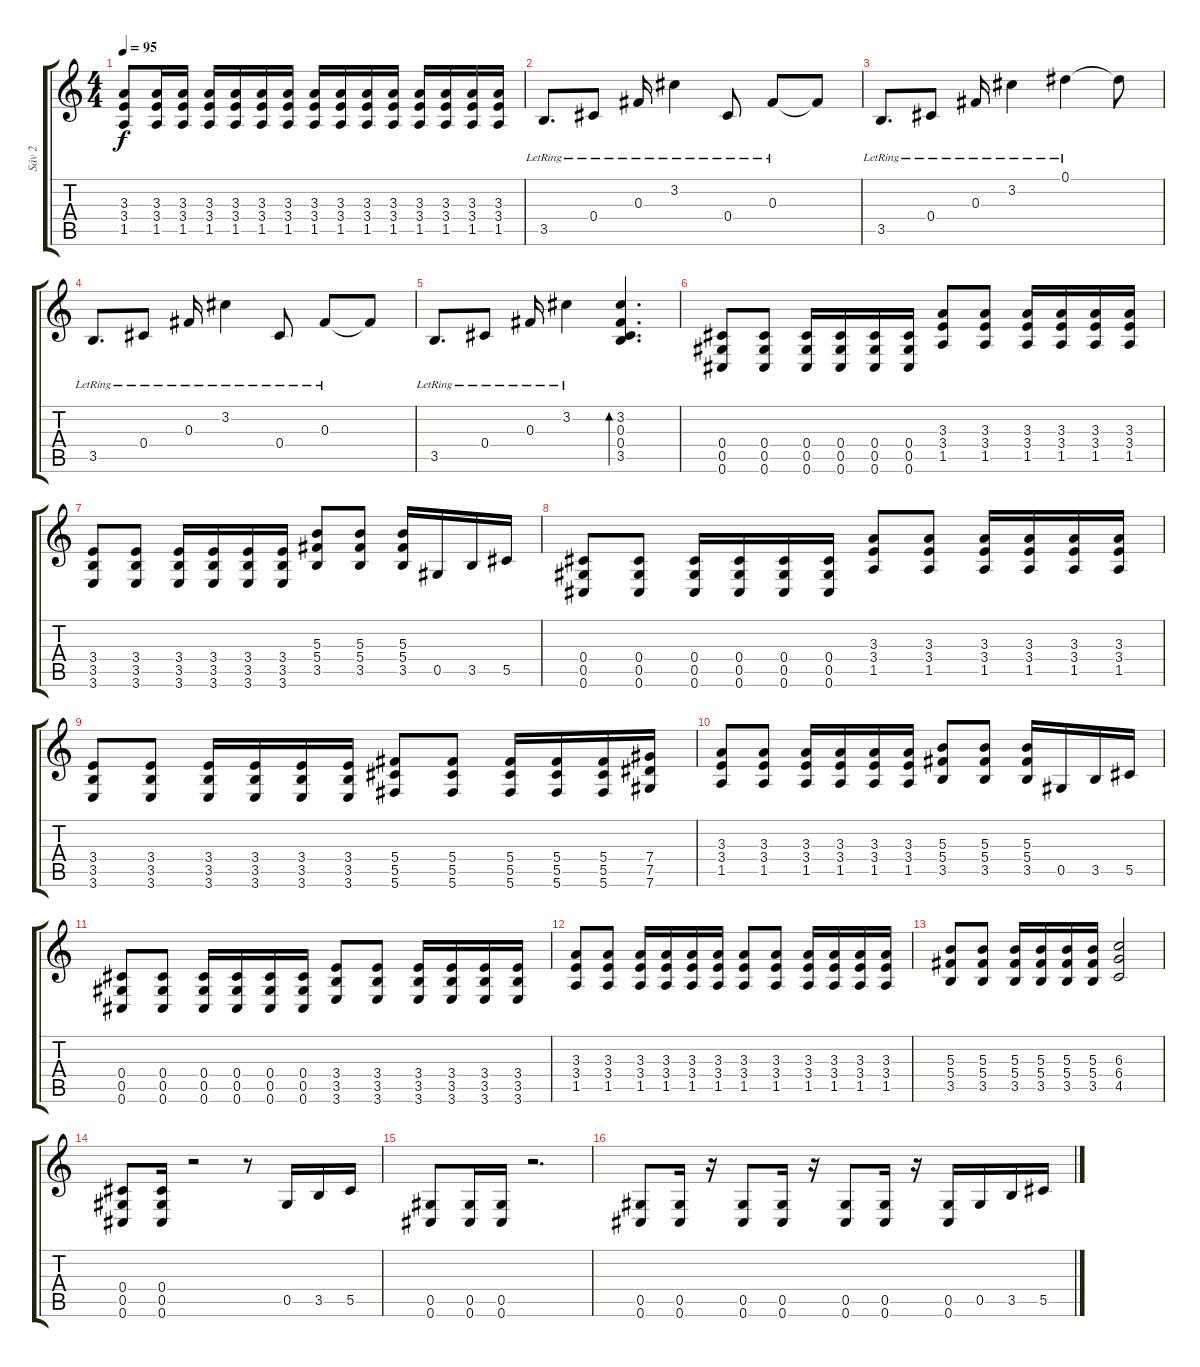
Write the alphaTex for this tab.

\track ("Sáv 2" "Sáv 2") {instrument distortionguitar}
\staff {score tabs}
\tuning (Eb4 Bb3 Gb3 Db3 Ab2 Db2) {hide}
\ts (4 4)
\tempo 95
\clef g2
\ks c
(3.3 3.4 1.5).8{dy f} (3.3 3.4 1.5).16 (3.3 3.4 1.5).16 (3.3 3.4 1.5).16 (3.3 3.4 1.5).16 (3.3 3.4 1.5).16 (3.3 3.4 1.5).16 (3.3 3.4 1.5).16 (3.3 3.4 1.5).16 (3.3 3.4 1.5).16 (3.3 3.4 1.5).16 (3.3 3.4 1.5).16 (3.3 3.4 1.5).16 (3.3 3.4 1.5).16 (3.3 3.4 1.5).16 |
3.5{lr}.8{d instrument electricguitarclean} 0.4{lr}.8 0.3{lr}.16 3.2{lr}.4 0.4{lr}.8 0.3{lr}.8 0.3{t}.8 |
3.5{lr}.8{d} 0.4{lr}.8 0.3{lr}.16 3.2{lr}.4 0.1{lr}.4 0.1{t}.8 |
3.5{lr}.8{d} 0.4{lr}.8 0.3{lr}.16 3.2{lr}.4 0.4{lr}.8 0.3{lr}.8 0.3{t}.8 |
3.5{lr}.8{d} 0.4{lr}.8 0.3{lr}.16 3.2{lr}.4 (3.2 0.3 0.4 3.5).4{d bd 60} |
(0.4 0.5 0.6).8{instrument distortionguitar} (0.4 0.5 0.6).8 (0.4 0.5 0.6).16 (0.4 0.5 0.6).16 (0.4 0.5 0.6).16 (0.4 0.5 0.6).16 (3.3 3.4 1.5).8 (3.3 3.4 1.5).8 (3.3 3.4 1.5).16 (3.3 3.4 1.5).16 (3.3 3.4 1.5).16 (3.3 3.4 1.5).16 |
(3.4 3.5 3.6).8 (3.4 3.5 3.6).8 (3.4 3.5 3.6).16 (3.4 3.5 3.6).16 (3.4 3.5 3.6).16 (3.4 3.5 3.6).16 (5.3 5.4 3.5).8 (5.3 5.4 3.5).8 (5.3 5.4 3.5).16 0.5.16 3.5.16 5.5.16 |
(0.4 0.5 0.6).8 (0.4 0.5 0.6).8 (0.4 0.5 0.6).16 (0.4 0.5 0.6).16 (0.4 0.5 0.6).16 (0.4 0.5 0.6).16 (3.3 3.4 1.5).8 (3.3 3.4 1.5).8 (3.3 3.4 1.5).16 (3.3 3.4 1.5).16 (3.3 3.4 1.5).16 (3.3 3.4 1.5).16 |
(3.4 3.5 3.6).8 (3.4 3.5 3.6).8 (3.4 3.5 3.6).16 (3.4 3.5 3.6).16 (3.4 3.5 3.6).16 (3.4 3.5 3.6).16 (5.4 5.5 5.6).8 (5.4 5.5 5.6).8 (5.4 5.5 5.6).16 (5.4 5.5 5.6).16 (5.4 5.5 5.6).16 (7.4 7.5 7.6).16 |
(3.3 3.4 1.5).8 (3.3 3.4 1.5).8 (3.3 3.4 1.5).16 (3.3 3.4 1.5).16 (3.3 3.4 1.5).16 (3.3 3.4 1.5).16 (5.3 5.4 3.5).8 (5.3 5.4 3.5).8 (5.3 5.4 3.5).16 0.5.16 3.5.16 5.5.16 |
(0.4 0.5 0.6).8 (0.4 0.5 0.6).8 (0.4 0.5 0.6).16 (0.4 0.5 0.6).16 (0.4 0.5 0.6).16 (0.4 0.5 0.6).16 (3.4 3.5 3.6).8 (3.4 3.5 3.6).8 (3.4 3.5 3.6).16 (3.4 3.5 3.6).16 (3.4 3.5 3.6).16 (3.4 3.5 3.6).16 |
(3.3 3.4 1.5).8 (3.3 3.4 1.5).8 (3.3 3.4 1.5).16 (3.3 3.4 1.5).16 (3.3 3.4 1.5).16 (3.3 3.4 1.5).16 (3.3 3.4 1.5).8 (3.3 3.4 1.5).8 (3.3 3.4 1.5).16 (3.3 3.4 1.5).16 (3.3 3.4 1.5).16 (3.3 3.4 1.5).16 |
(5.3 5.4 3.5).8 (5.3 5.4 3.5).8 (5.3 5.4 3.5).16 (5.3 5.4 3.5).16 (5.3 5.4 3.5).16 (5.3 5.4 3.5).16 (6.3 6.4 4.5).2 |
(0.4 0.5 0.6).8 (0.4 0.5 0.6).16 r.2 r.8 0.5.16 3.5.16 5.5.16 |
(0.5 0.6).8 (0.5 0.6).16 (0.5 0.6).16 r.2{d} |
(0.5 0.6).8 (0.5 0.6).16 r.16 (0.5 0.6).8 (0.5 0.6).16 r.16 (0.5 0.6).8 (0.5 0.6).16 r.16 (0.5 0.6).16 0.5.16 3.5.16 5.5.16
